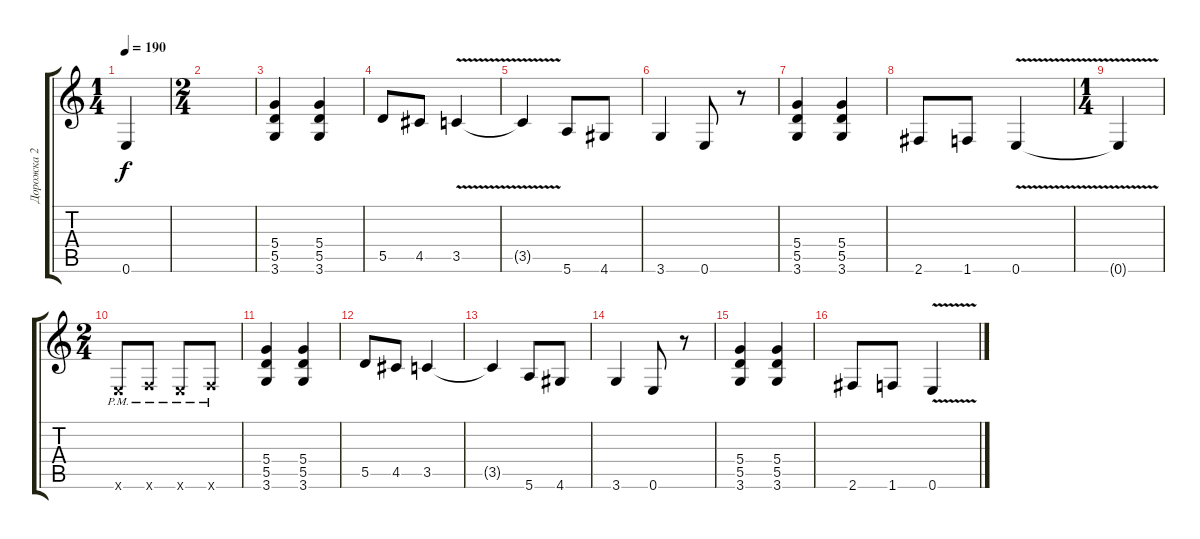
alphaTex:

\track ("Дорожка 2" "Дорожка 2") {instrument distortionguitar}
\staff {score tabs}
\tuning (E4 B3 G3 D3 A2 E2) {hide}
\ts (1 4)
\tempo 190
\clef g2
\ks c
0.6{t}.4{dy f} |
\ts (2 4)
|
(5.4 5.5 3.6).4 (5.4 5.5 3.6).4 |
5.5.8 4.5.8 3.5{v}.4 |
3.5{t}.4 5.6.8 4.6.8 |
3.6.4 0.6.8 r.8 |
(5.4 5.5 3.6).4 (5.4 5.5 3.6).4 |
2.6.8 1.6.8 0.6{v}.4 |
\ts (1 4)
0.6{t}.4 |
\ts (2 4)
0.6{pm x}.8 1.6{pm x}.8 0.6{pm x}.8 1.6{pm x}.8 |
(5.4 5.5 3.6).4 (5.4 5.5 3.6).4 |
5.5.8 4.5.8 3.5.4 |
3.5{t}.4 5.6.8 4.6.8 |
3.6.4 0.6.8 r.8 |
(5.4 5.5 3.6).4 (5.4 5.5 3.6).4 |
2.6.8 1.6.8 0.6{v}.4
